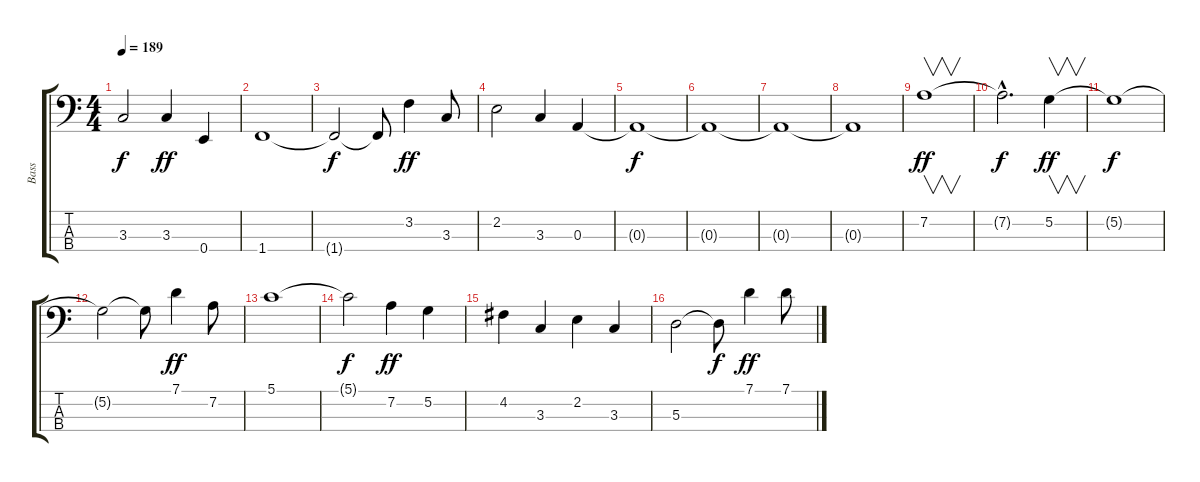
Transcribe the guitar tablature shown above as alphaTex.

\track ("Bass" "Bass") {instrument electricbassfinger}
\staff {score tabs}
\tuning (G2 D2 A1 E1) {hide}
\ts (4 4)
\tempo 189
\clef f4
\ks c
3.3{t}.2{dy f} 3.3.4{dy ff} 0.4.4 |
1.4.1 |
1.4{t}.2{dy f} 1.4{t}.8 3.2.4{dy ff} 3.3.8 |
2.2.2 3.3.4 0.3.4 |
0.3{t}.1{dy f} |
0.3{t}.1 |
0.3{t}.1 |
0.3{t}.1 |
7.2.1{v dy ff} |
7.2{hac t}.2{d dy f} 5.2.4{v dy ff} |
5.2{t}.1{dy f} |
5.2{t}.2 5.2{t}.8 7.1.4{dy ff} 7.2.8 |
5.1.1 |
5.1{t}.2{dy f} 7.2.4{dy ff} 5.2.4 |
4.2.4 3.3.4 2.2.4 3.3.4 |
5.3.2 5.3{t}.8{dy f} 7.1.4{dy ff} 7.1.8
